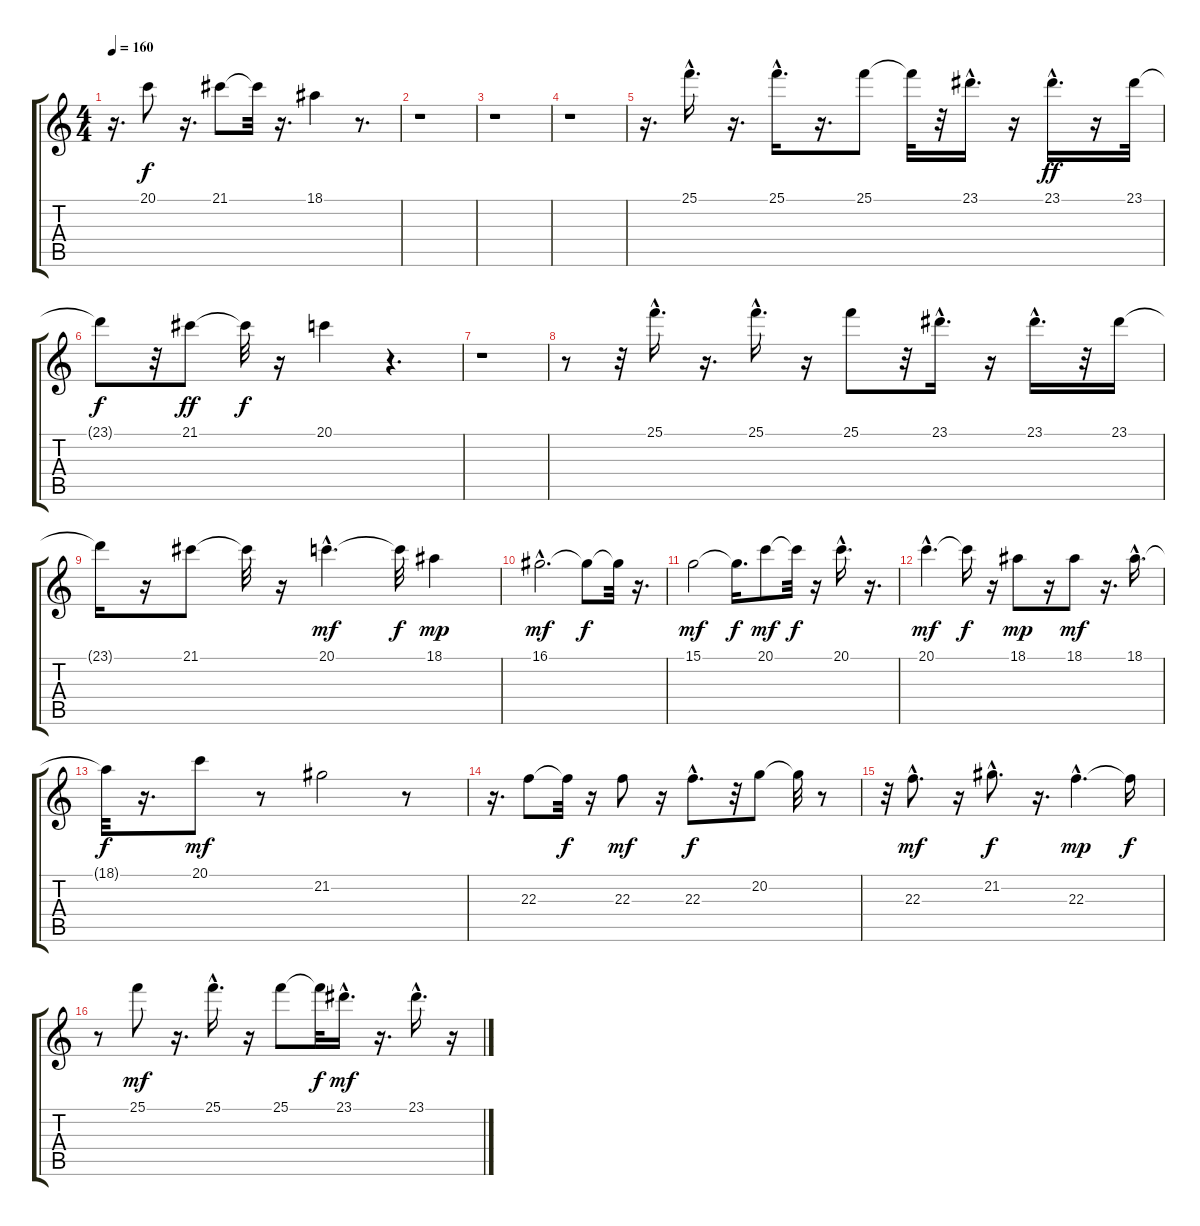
\track "" {instrument flute}
\staff {score tabs}
\tuning (E4 B3 G3 D3 A2 E2) {hide}
\ts (4 4)
\tempo 160
\clef g2
\ks c
r.16{d dy f} 20.1.8 r.16{d} 21.1.8 21.1{t}.32 r.16{d} 18.1.4 r.8{d} |
r.1 |
r.1 |
r.1 |
r.16{d} 25.1{hac}.16{d} r.16{d} 25.1{hac}.16{d} r.16{d} 25.1.8 25.1{t}.32 r.32 23.1{hac}.16{d} r.16 23.1{hac}.16{d dy ff} r.16 23.1.32 |
23.1{t}.8{dy f} r.32 21.1.8{dy ff} 21.1{t}.32{dy f} r.16 20.1.4 r.4{d} |
r.1 |
r.8 r.32 25.1{hac}.16{d} r.16{d} 25.1{hac}.16{d} r.16 25.1.8 r.32 23.1{hac}.16{d} r.16 23.1{hac}.16{d} r.32 23.1.16 |
23.1{t}.16 r.16 21.1.8 21.1{t}.32 r.16 20.1{hac}.4{d dy mf} 20.1{t}.32{dy f} 18.1.4{dy mp} |
16.1{hac}.2{d dy mf} 16.1{t}.8{dy f} 16.1{t}.32 r.16{d} |
15.1.2{dy mf} 15.1{t}.16{d dy f} 20.1.8{dy mf} 20.1{t}.32{dy f} r.16 20.1{hac}.16{d} r.16{d} |
20.1{hac}.4{d dy mf} 20.1{t}.16{dy f} r.16 18.1.8{dy mp} r.16 18.1.8{dy mf} r.16{d} 18.1{hac}.16{d} |
18.1{t}.32{dy f} r.16{d} 20.1.8{dy mf} r.8 21.2.2 r.8 |
r.16{d} 22.3.8 22.3{t}.32{dy f} r.16 22.3.8{dy mf} r.16 22.3{hac}.8{d dy f} r.32 20.2.8 20.2{t}.32 r.8 |
r.32 22.3{hac}.8{d dy mf} r.16 21.2{hac}.8{d dy f} r.16{d} 22.3{hac}.4{d dy mp} 22.3{t}.16{dy f} |
r.8 25.1.8{dy mf} r.16{d} 25.1{hac}.16{d} r.16 25.1.8 25.1{t}.32{dy f} 23.1{hac}.16{d dy mf} r.16{d} 23.1{hac}.16{d} r.16
